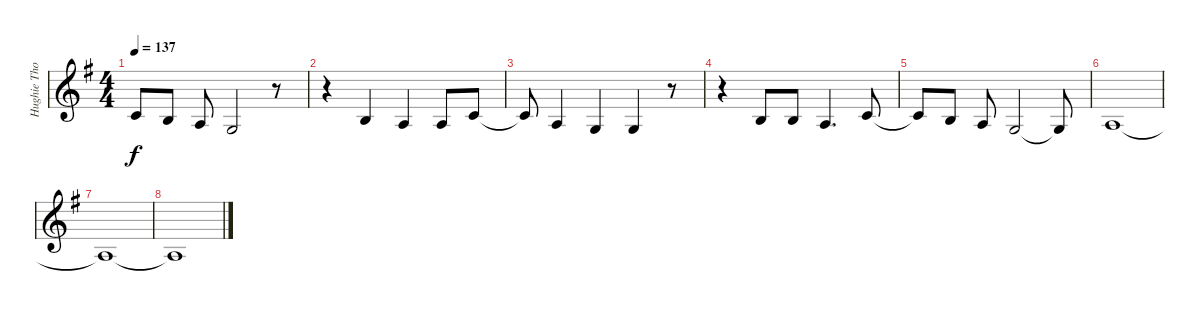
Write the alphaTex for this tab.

\track ("Hughie Thomasson Vocals" "Hughie Tho") {instrument violin}
\staff {score}
\tuning (E4 B3 G3 D3 A2 E2) {hide}
\ts (4 4)
\tempo 137
\clef g2
\ks g
1.2{t}.8{dy f} 0.2.8 2.3.8 0.3.2 r.8 |
r.4 4.3.4 2.3.4 2.3.8 1.2.8 |
1.2{t}.8 2.3.4 0.3.4 0.3.4 r.8 |
r.4 4.3.8 4.3.8 2.3.4{d} 1.2.8 |
1.2{t}.8 0.2.8 2.3.8 0.3.2 0.3{t}.8 |
2.3.1{volume 0} |
2.3{t}.1 |
2.3{t}.1
